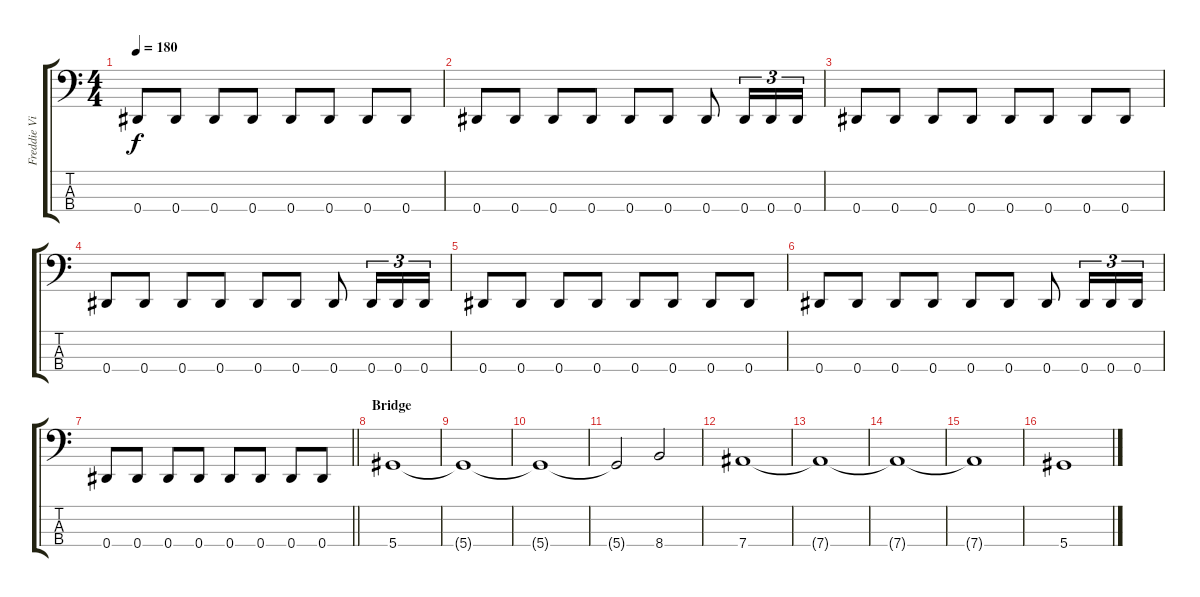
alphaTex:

\track ("Freddie Vidales" "Freddie Vi") {instrument electricbassfinger}
\staff {score tabs}
\tuning (Gb2 Db2 Ab1 Eb1) {hide}
\ts (4 4)
\tempo 180
\clef f4
\ks c
0.4.8{dy f} 0.4.8 0.4.8 0.4.8 0.4.8 0.4.8 0.4.8 0.4.8 |
0.4.8 0.4.8 0.4.8 0.4.8 0.4.8 0.4.8 0.4.8 0.4.16{tu (3 2)} 0.4.16{tu (3 2)} 0.4.16{tu (3 2)} |
0.4.8 0.4.8 0.4.8 0.4.8 0.4.8 0.4.8 0.4.8 0.4.8 |
0.4.8 0.4.8 0.4.8 0.4.8 0.4.8 0.4.8 0.4.8 0.4.16{tu (3 2)} 0.4.16{tu (3 2)} 0.4.16{tu (3 2)} |
0.4.8 0.4.8 0.4.8 0.4.8 0.4.8 0.4.8 0.4.8 0.4.8 |
0.4.8 0.4.8 0.4.8 0.4.8 0.4.8 0.4.8 0.4.8 0.4.16{tu (3 2)} 0.4.16{tu (3 2)} 0.4.16{tu (3 2)} |
\barLineRight lightlight
0.4.8 0.4.8 0.4.8 0.4.8 0.4.8 0.4.8 0.4.8 0.4.8 |
\section ("" "Bridge")
5.4.1 |
5.4{t}.1 |
5.4{t}.1 |
5.4{t}.2 8.4.2 |
7.4.1 |
7.4{t}.1 |
7.4{t}.1 |
7.4{t}.1 |
5.4.1
